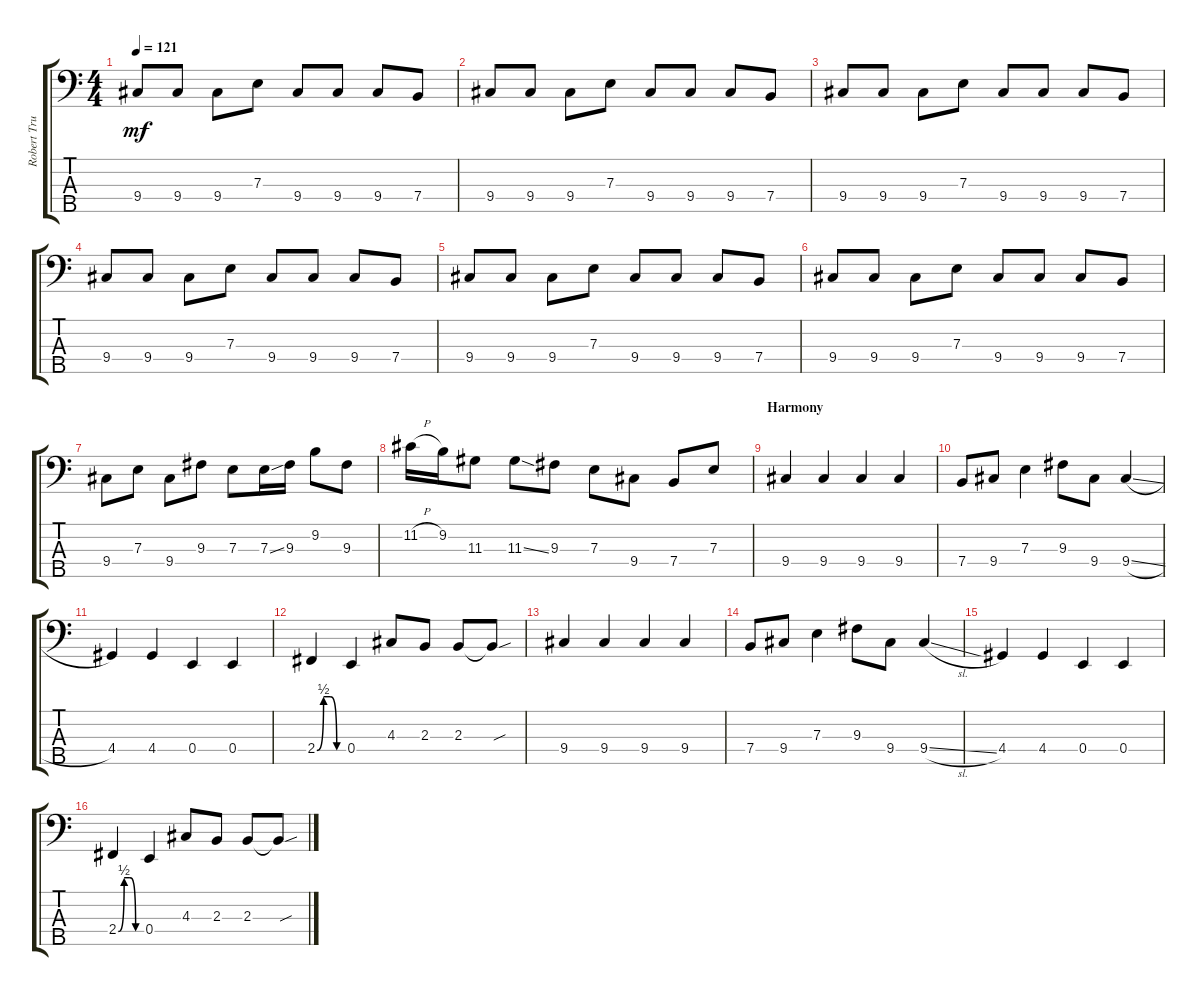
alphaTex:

\track ("Robert Trujillo" "Robert Tru") {instrument electricbassfinger}
\staff {score tabs}
\tuning (G2 D2 A1 E1 B0) {hide}
\ts (4 4)
\tempo 121
\clef f4
\ks c
9.4.8{dy mf} 9.4.8 9.4.8 7.3.8 9.4.8 9.4.8 9.4.8 7.4.8 |
9.4.8 9.4.8 9.4.8 7.3.8 9.4.8 9.4.8 9.4.8 7.4.8 |
9.4.8 9.4.8 9.4.8 7.3.8 9.4.8 9.4.8 9.4.8 7.4.8 |
9.4.8 9.4.8 9.4.8 7.3.8 9.4.8 9.4.8 9.4.8 7.4.8 |
9.4.8 9.4.8 9.4.8 7.3.8 9.4.8 9.4.8 9.4.8 7.4.8 |
9.4.8 9.4.8 9.4.8 7.3.8 9.4.8 9.4.8 9.4.8 7.4.8 |
9.4.8 7.3.8 9.4.8 9.3.8 7.3.8 7.3{ss}.16 9.3.16 9.2.8 9.3.8 |
11.2{h}.16 9.2.16 11.3.8 11.3{ss}.8 9.3.8 7.3.8 9.4.8 7.4.8 7.3.8 |
\section ("" "Harmony")
9.4.4 9.4.4 9.4.4 9.4.4 |
7.4.8 9.4.8 7.3.4 9.3.8 9.4.8 9.4{sl}.4 |
4.4.4 4.4.4 0.4.4 0.4.4 |
2.4{be (custom 0 0 15 2 30 2 45 0 60 0)}.4 0.4.4 4.3.8 2.3.8 2.3.8 2.3{sou t}.8 |
9.4.4 9.4.4 9.4.4 9.4.4 |
7.4.8 9.4.8 7.3.4 9.3.8 9.4.8 9.4{sl}.4 |
4.4.4 4.4.4 0.4.4 0.4.4 |
2.4{be (custom 0 0 15 2 30 2 45 0 60 0)}.4 0.4.4 4.3.8 2.3.8 2.3.8 2.3{sou t}.8
